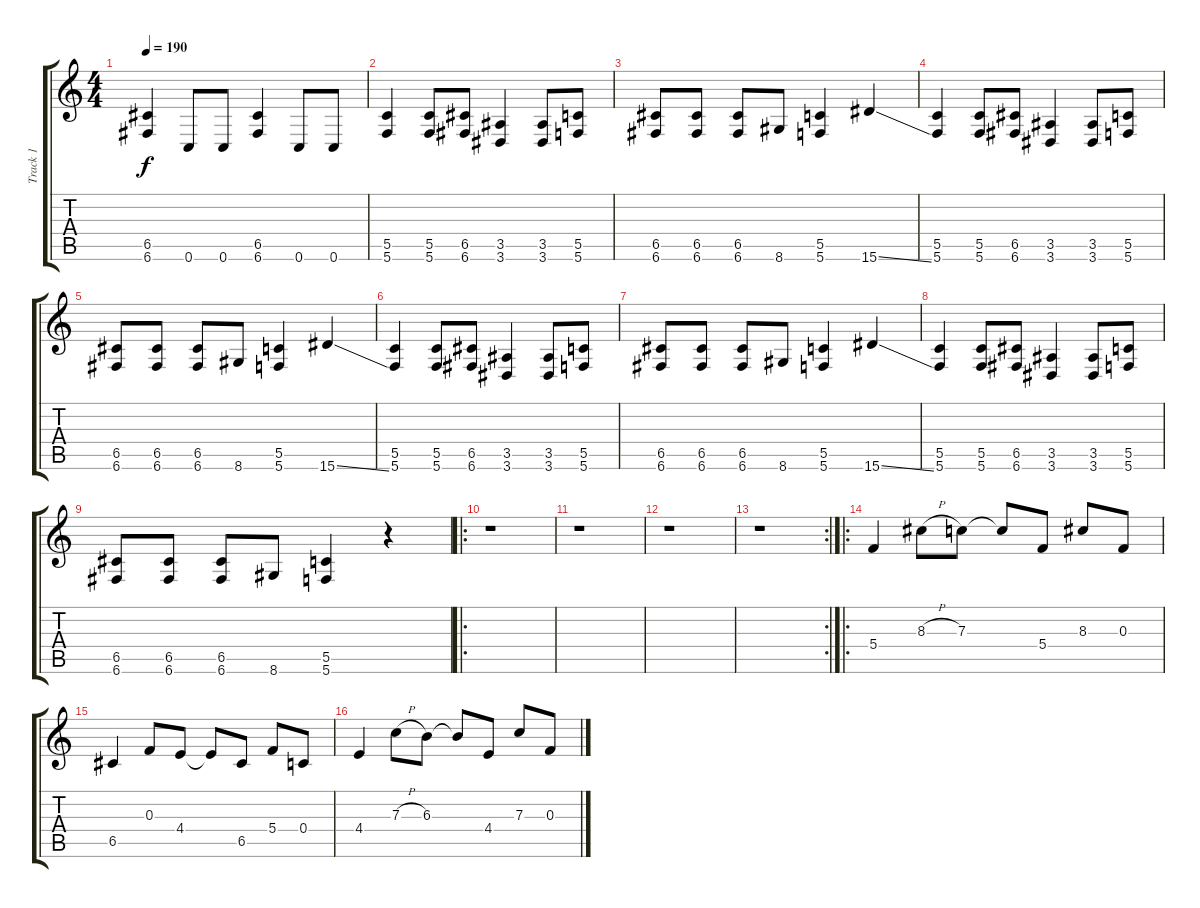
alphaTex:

\track ("Track 1" "Track 1") {instrument distortionguitar}
\staff {score tabs}
\tuning (D4 A3 F3 C3 G2 C2) {hide}
\ts (4 4)
\tempo 190
\clef g2
\ks c
(6.5 6.6).4{dy f} 0.6.8 0.6.8 (6.5 6.6).4 0.6.8 0.6.8 |
(5.5 5.6).4 (5.5 5.6).8 (6.5 6.6).8 (3.5 3.6).4 (3.5 3.6).8 (5.5 5.6).8 |
(6.5 6.6).8 (6.5 6.6).8 (6.5 6.6).8 8.6.8 (5.5 5.6).4 15.6{ss}.4 |
(5.5 5.6).4 (5.5 5.6).8 (6.5 6.6).8 (3.5 3.6).4 (3.5 3.6).8 (5.5 5.6).8 |
(6.5 6.6).8 (6.5 6.6).8 (6.5 6.6).8 8.6.8 (5.5 5.6).4 15.6{ss}.4 |
(5.5 5.6).4 (5.5 5.6).8 (6.5 6.6).8 (3.5 3.6).4 (3.5 3.6).8 (5.5 5.6).8 |
(6.5 6.6).8 (6.5 6.6).8 (6.5 6.6).8 8.6.8 (5.5 5.6).4 15.6{ss}.4 |
(5.5 5.6).4 (5.5 5.6).8 (6.5 6.6).8 (3.5 3.6).4 (3.5 3.6).8 (5.5 5.6).8 |
(6.5 6.6).8 (6.5 6.6).8 (6.5 6.6).8 8.6.8 (5.5 5.6).4 r.4 |
\ro
r.1 |
r.1 |
r.1 |
\rc 2
r.1 |
\ro
5.4.4 8.3{h}.8 7.3.8 7.3{t}.8 5.4.8 8.3.8 0.3.8 |
6.5.4 0.3.8 4.4.8 4.4{t}.8 6.5.8 5.4.8 0.4.8 |
4.4.4 7.3{h}.8 6.3.8 6.3{t}.8 4.4.8 7.3.8 0.3.8
